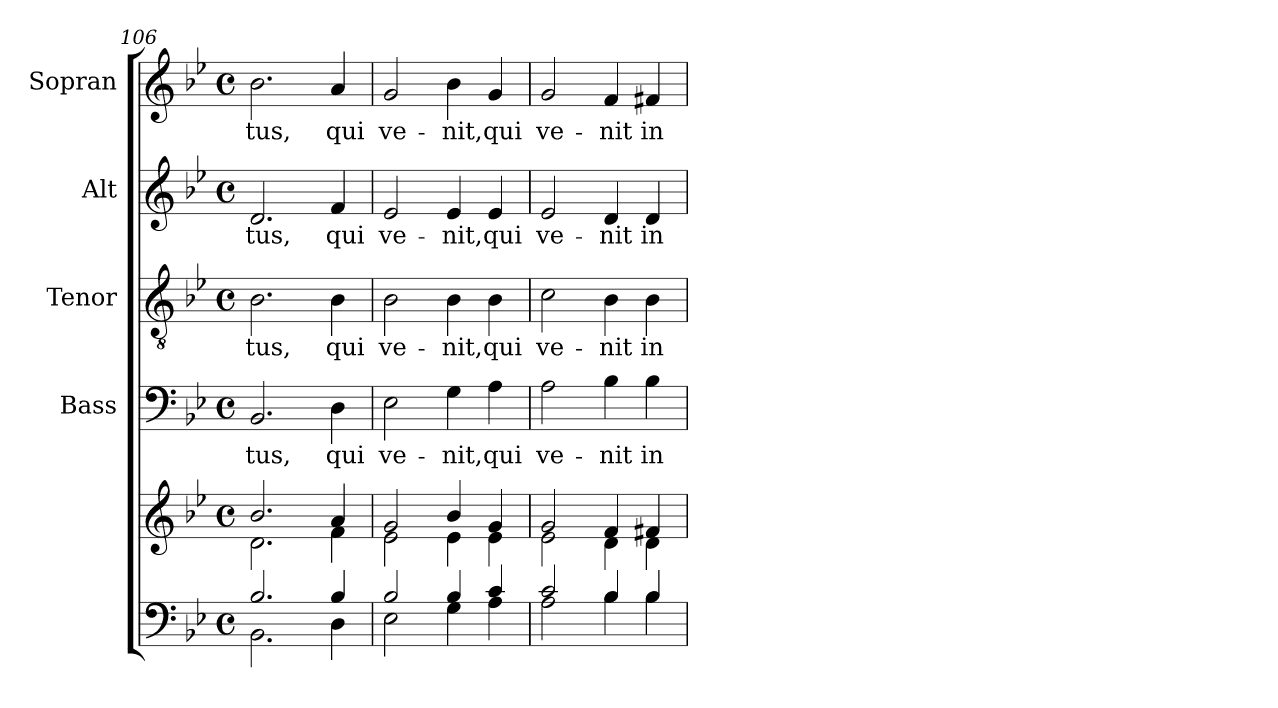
**kern	**kern	**kern	**text	**kern	**text	**kern	**text	**kern	**text
*part5	*part5	*part4	*part4	*part3	*part3	*part2	*part2	*part1	*part1
*staff6	*staff5	*staff4	*staff4	*staff3	*staff3	*staff2	*staff2	*staff1	*staff1
*	*	*I"Bass	*	*I"Tenor	*	*I"Alt	*	*I"Sopran	*
*	*	*I'B.	*	*I'T.	*	*I'A.	*	*I'S.	*
*clefF4	*clefG2	*clefF4	*	*clefGv2	*	*clefG2	*	*clefG2	*
*k[b-e-]	*k[b-e-]	*k[b-e-]	*	*k[b-e-]	*	*k[b-e-]	*	*k[b-e-]	*
*B-:	*B-:	*B-:	*	*B-:	*	*B-:	*	*B-:	*
*M4/4	*M4/4	*M4/4	*	*M4/4	*	*M4/4	*	*M4/4	*
*met(c)	*met(c)	*met(c)	*	*met(c)	*	*met(c)	*	*met(c)	*
=106	=106	=106	=106	=106	=106	=106	=106	=106	=106
*^	*^	*	*	*	*	*	*	*	*
!	!	!	!	!	!LO:LY:b	!	!LO:LY:b	!	!LO:LY:b	!	!LO:LY:b
2.B-/	2.BB-\	2.b-/	2.d\	2.BB-/	-tus,	2.B-\	-tus,	2.d/	-tus,	2.b-\	-tus,
!	!	!	!	!	!LO:LY:b	!	!LO:LY:b	!	!LO:LY:b	!	!LO:LY:b
4B-/	4D\	4a/	4f\	4D\	qui	4B-\	qui	4f/	qui	4a/	qui
=107	=107	=107	=107	=107	=107	=107	=107	=107	=107	=107	=107
!	!	!	!	!	!LO:LY:b	!	!LO:LY:b	!	!LO:LY:b	!	!LO:LY:b
2B-/	2E-\	2g/	2e-\	2E-\	ve-	2B-\	ve-	2e-/	ve-	2g/	ve-
!	!	!	!	!	!LO:LY:b	!	!LO:LY:b	!	!LO:LY:b	!	!LO:LY:b
4B-/	4G\	4b-/	4e-\	4G\	-nit,	4B-\	-nit,	4e-/	-nit,	4b-\	-nit,
!	!	!	!	!	!LO:LY:b	!	!LO:LY:b	!	!LO:LY:b	!	!LO:LY:b
4c/	4A\	4g/	4e-\	4A\	qui	4B-\	qui	4e-/	qui	4g/	qui
=108	=108	=108	=108	=108	=108	=108	=108	=108	=108	=108	=108
!	!	!	!	!	!LO:LY:b	!	!LO:LY:b	!	!LO:LY:b	!	!LO:LY:b
2c/	2A\	2g/	2e-\	2A\	ve-	2c\	ve-	2e-/	ve-	2g/	ve-
!	!	!	!	!	!LO:LY:b	!	!LO:LY:b	!	!LO:LY:b	!	!LO:LY:b
4B-/	4B-\	4f/	4d\	4B-\	-nit	4B-\	-nit	4d/	-nit	4f/	-nit
!	!	!	!	!	!LO:LY:b	!	!LO:LY:b	!	!LO:LY:b	!	!LO:LY:b
4B-/	4B-\	4f#X/	4d\	4B-\	in	4B-\	in	4d/	in	4f#X/	in
*v	*v	*	*	*	*	*	*	*	*	*	*
*	*v	*v	*	*	*	*	*	*	*	*
=	=	=	=	=	=	=	=	=	=
*-	*-	*-	*-	*-	*-	*-	*-	*-	*-
